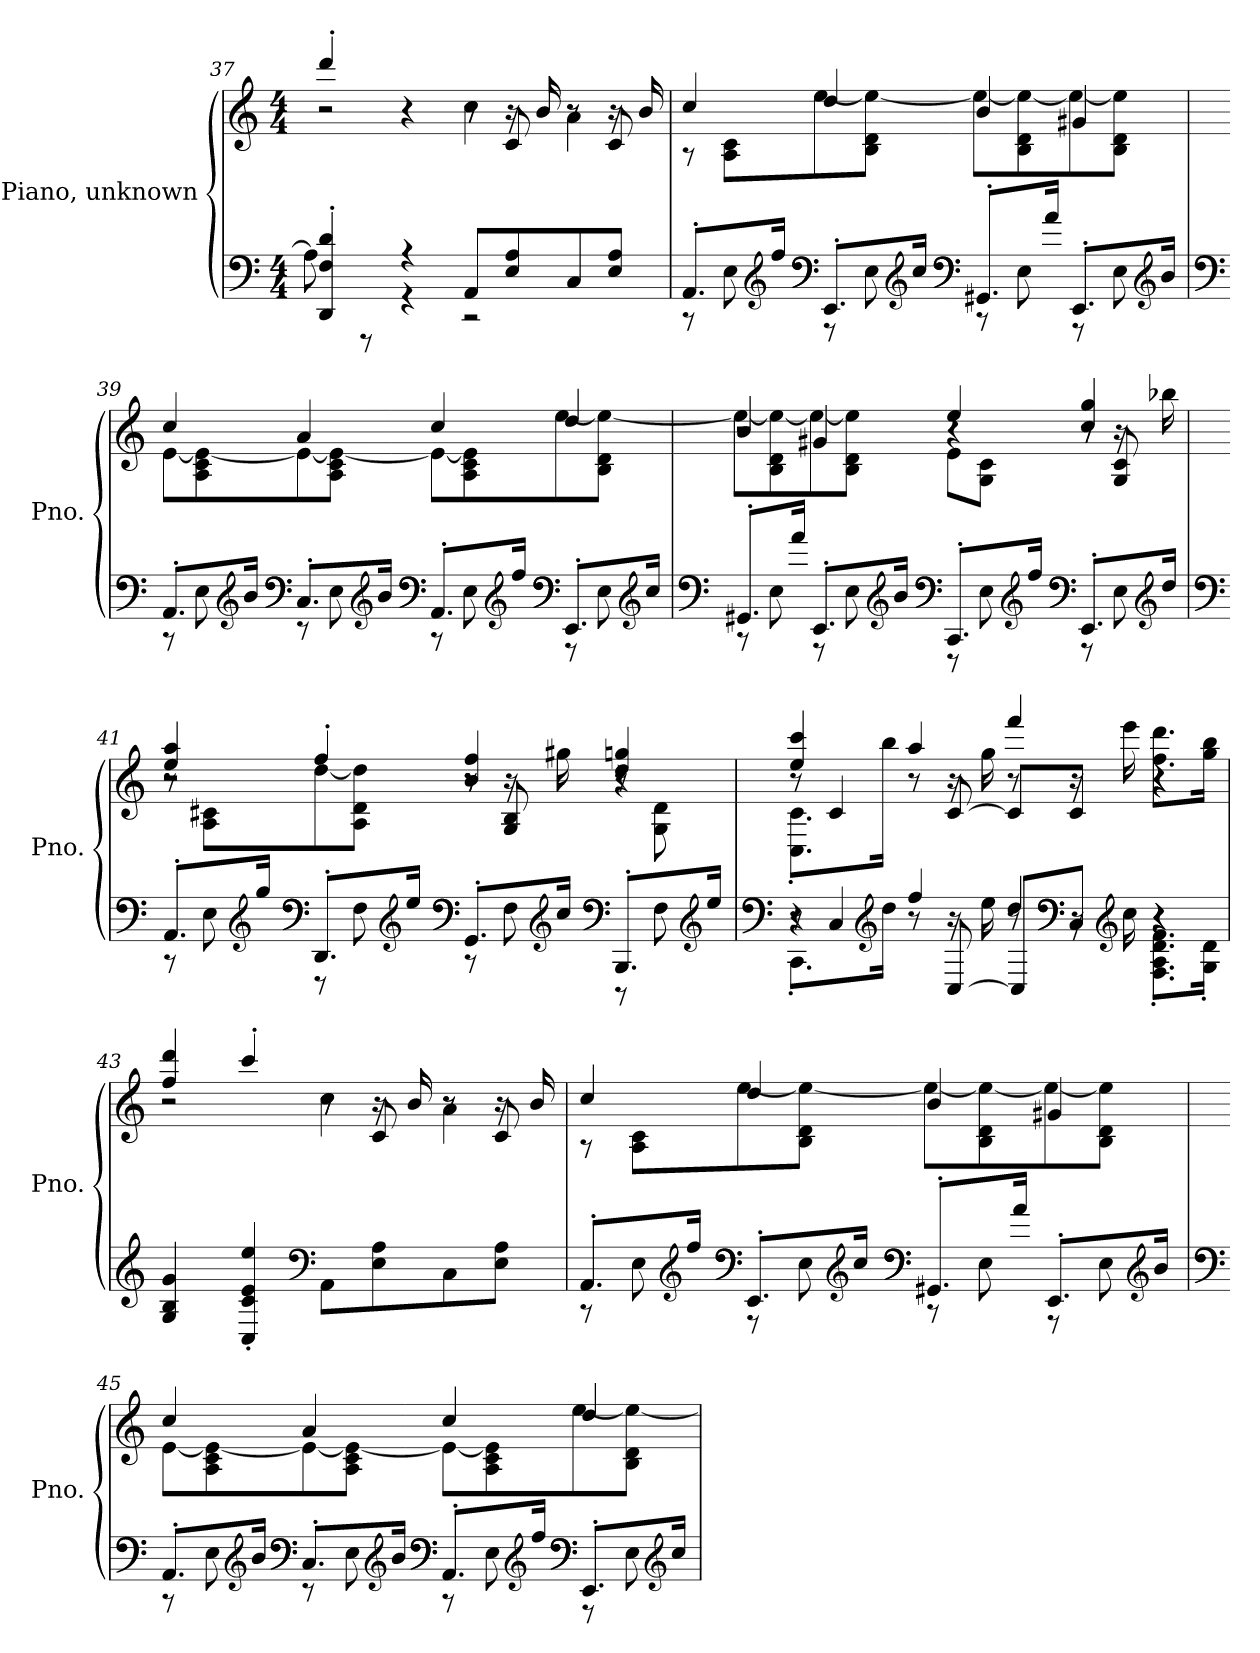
**kern	**kern
*part1	*part1
*staff2	*staff1
*I"Piano, unknown	*
*I'Pno.	*
*clefF4	*clefG2
*k[]	*k[]
*M4/4	*M4/4
=37	=37
*^	*^
*	*	*	*^
4DD/' 4F/' 4d/'	8A\]	4ddd'/	2r	2r
.	8r	.	.	.
4r	4r	4r	.	.
8AA/L	2r	8r	4cc\	8r
8E/ 8A/	.	16r	.	8c/
.	.	16b/	.	.
8C/	.	8r	4a\	8r
8E/ 8A/J	.	16r	.	8c/
.	.	16b/	.	.
*	*	*	*v	*v
!!LO:LB:g=z
=38	=38	=38	=38
8.AA'/L	8r	4cc/	8r
.	8E\	.	8A\ 8c\L
*clefG2	*	*	*
16ff/Jk	.	.	.
*clefF4	*	*	*
8.EE'/L	8r	4dd/	[8ee\
.	8E\	.	8B\ 8d\ 8ee\_J
*clefG2	*	*	*
16cc/Jk	.	.	.
*clefF4	*	*	*
8.GG#X'/L	8r	4b/	8ee\L_
.	8E\	.	8B\ 8d\ 8ee\_
16a/Jk	.	.	.
8.EE'/L	8r	4g#X/	8ee\_
.	8E\	.	8B\ 8d\ 8ee\]J
*clefG2	*	*	*
16b/Jk	.	.	.
!!LO:LB:g=z	!!
=39	=39	=39	=39
*clefF4	*	*	*
8.AA'/L	8r	4cc/	[8e\L
.	8E\	.	8A\ 8c\ 8e\_
*clefG2	*	*	*
16b/Jk	.	.	.
*clefF4	*	*	*
8.C'/L	8r	4a/	8e\_
.	8E\	.	8A\ 8c\ 8e\_J
*clefG2	*	*	*
16b/Jk	.	.	.
*clefF4	*	*	*
8.AA'/L	8r	4cc/	8e\L_
.	8E\	.	8A\ 8c\ 8e\]
*clefG2	*	*	*
16ff/Jk	.	.	.
*clefF4	*	*	*
8.EE'/L	8r	4dd/	[8ee\
.	8E\	.	8B\ 8d\ 8ee\_J
*clefG2	*	*	*
16cc/Jk	.	.	.
*	*	*v	*v
!!LO:PB:g=z
=40	=40	=40
*clefF4	*	*
*	*	*^
*	*	*	*^
8.GG#X'/L	8r	4b/	8ee\L_	2r
.	8E\	.	8B\ 8d\ 8ee\_	.
16a/Jk	.	.	.	.
8.EE'/L	8r	4g#X/	8ee\_	.
.	8E\	.	8B\ 8d\ 8ee\]J	.
*clefG2	*	*	*	*
16b/Jk	.	.	.	.
*clefF4	*	*	*	*
8.CC'/L	8r	4ee/	8e\L	4r
.	8E\	.	8G\ 8c\J	.
*clefG2	*	*	*	*
16ff/Jk	.	.	.	.
*clefF4	*	*	*	*
8.EE'/L	8r	4cc/ 4gg/	8r	8r
.	8E\	.	16r	8G/ 8c/
*clefG2	*	*	*	*
16dd/Jk	.	.	16bb-X\	.
!!LO:LB:g=z	!!	!!
=41	=41	=41	=41	=41
*clefF4	*	*	*	*
8.AA'/L	8r	4ee/ 4aa/	8r	2r
.	8E\	.	8A\ 8c#X\L	.
*clefG2	*	*	*	*
16gg/Jk	.	.	.	.
*clefF4	*	*	*	*
8.DD'/L	8r	4ff'/	[8dd\	.
.	8F\	.	8A\ 8d\ 8dd\]J	.
*clefG2	*	*	*	*
16ee/Jk	.	.	.	.
*clefF4	*	*	*	*
8.GG'/L	8r	4b/ 4ff/	8r	8r
.	8F\	.	16r	8G/ 8B/
*clefG2	*	*	*	*
16cc/Jk	.	.	16gg#X\	.
*clefF4	*	*	*	*
8.BBB'/L	8r	4dd/ 4ggn/	8r	4r
.	8F\	.	8G\ 8d\	.
*clefG2	*	*	*	*
16ee/Jk	.	.	.	.
*v	*v	*	*	*
!!LO:LB:g=z	!!	!!
=42	=42	=42	=42
*clefF4	*	*	*
*^	*	*	*
*	*^	*	*	*
4r	8.CC'\L	8r	4ee/ 4ccc/	8.C\' 8.c\'L	8r
.	.	4C/	.	.	4c/
*clefG2	*	*	*	*	*
.	16dd\Jk	.	.	16bb\Jk	.
4ff/	8r	.	4aa/	8r	.
.	16r	[8C/	.	16r	[8c/
.	16ee\	.	.	16gg\	.
4dd/	8r	8C/L]	4fff/	8r	8c/L]
*clefF4	*	*	*	*	*
.	16r	8C/J	.	16r	8c/J
*clefG2	*	*	*	*	*
.	16cc\	.	.	16eee\	.
4r	8.F\' 8.A\' 8.d\' 8.f\'L	4r	4r	8.ff\ 8.ddd\L	4r
.	16G\' 16d\'Jk	.	.	16gg\ 16bb\Jk	.
*v	*v	*v	*	*	*
=43	=43	=43	=43
4G/ 4B/ 4g/	4ff/ 4ddd/	2r	2r
4C/' 4c/' 4e/' 4ee/'	4ccc'/	.	.
*clefF4	*	*	*
8AA\L	8r	4cc\	8r
8E\ 8A\	16r	.	8c/
.	16b/	.	.
8C\	8r	4a\	8r
8E\ 8A\J	16r	.	8c/
.	16b/	.	.
*	*	*v	*v
!!LO:LB:g=z
=44	=44	=44
*^	*	*
8.AA'/L	8r	4cc/	8r
.	8E\	.	8A\ 8c\L
*clefG2	*	*	*
16ff/Jk	.	.	.
*clefF4	*	*	*
8.EE'/L	8r	4dd/	[8ee\
.	8E\	.	8B\ 8d\ 8ee\_J
*clefG2	*	*	*
16cc/Jk	.	.	.
*clefF4	*	*	*
8.GG#X'/L	8r	4b/	8ee\L_
.	8E\	.	8B\ 8d\ 8ee\_
16a/Jk	.	.	.
8.EE'/L	8r	4g#X/	8ee\_
.	8E\	.	8B\ 8d\ 8ee\]J
*clefG2	*	*	*
16b/Jk	.	.	.
!!LO:LB:g=z	!!
=45	=45	=45	=45
*clefF4	*	*	*
8.AA'/L	8r	4cc/	[8e\L
.	8E\	.	8A\ 8c\ 8e\_
*clefG2	*	*	*
16b/Jk	.	.	.
*clefF4	*	*	*
8.C'/L	8r	4a/	8e\_
.	8E\	.	8A\ 8c\ 8e\_J
*clefG2	*	*	*
16b/Jk	.	.	.
*clefF4	*	*	*
8.AA'/L	8r	4cc/	8e\L_
.	8E\	.	8A\ 8c\ 8e\]
*clefG2	*	*	*
16ff/Jk	.	.	.
*clefF4	*	*	*
8.EE'/L	8r	4dd/	[8ee\
.	8E\	.	8B\ 8d\ 8ee\_J
*clefG2	*	*	*
16cc/Jk	.	.	.
*v	*v	*	*
*	*v	*v
=	=
*-	*-
